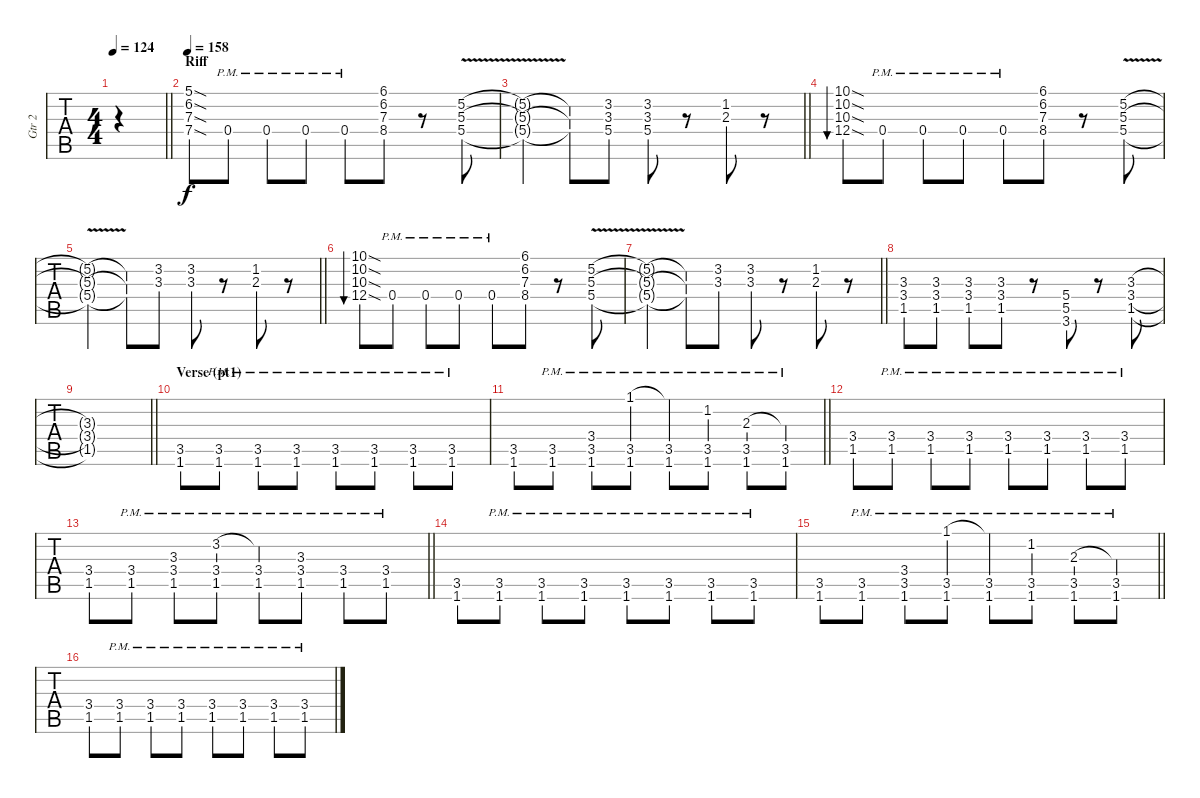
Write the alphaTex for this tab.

\track ("Gtr 2" "Gtr 2") {instrument distortionguitar}
\staff {tabs}
\tuning (E4 B3 G3 D3 A2 E2) {hide}
\ts (4 4)
\tempo 124
\clef g2
\barLineRight lightlight
\ks c
|
\section ("" "Riff")
\tempo 158
(5.1{sod} 6.2{sod} 7.3{sod} 7.4{sod}).8 0.4{pm}.8 0.4{pm}.8 0.4{pm}.8 0.4{pm}.8 (6.1 6.2 7.3 8.4).8 r.8 (5.2{v} 5.3{v} 5.4{v}).8 |
\barLineRight lightlight
(5.2{t} 5.3{t} 5.4{t}).4 (5.2{t} 5.3{t} 5.4{t}).8 (3.2 3.3 5.4).8 (3.2 3.3 5.4).8 r.8 (1.2 2.3).8 r.8 |
(10.1{sod} 10.2{sod} 10.3{sod} 12.4{sod}).8{bu 60} 0.4{pm}.8 0.4{pm}.8 0.4{pm}.8 0.4{pm}.8 (6.1 6.2 7.3 8.4).8 r.8 (5.2{v} 5.3{v} 5.4{v}).8 |
\barLineRight lightlight
(5.2{t} 5.3{t} 5.4{t}).4 (5.2{t} 5.3{t} 5.4{t}).8 (3.2 3.3).8 (3.2 3.3).8 r.8 (1.2 2.3).8 r.8 |
(10.1{sod} 10.2{sod} 10.3{sod} 12.4{sod}).8{bu 60} 0.4{pm}.8 0.4{pm}.8 0.4{pm}.8 0.4{pm}.8 (6.1 6.2 7.3 8.4).8 r.8 (5.2{v} 5.3{v} 5.4{v}).8 |
\barLineRight lightlight
(5.2{t} 5.3{t} 5.4{t}).4 (5.2{t} 5.3{t} 5.4{t}).8 (3.2 3.3).8 (3.2 3.3).8 r.8 (1.2 2.3).8 r.8 |
(3.3 3.4 1.5).8 (3.3 3.4 1.5).8 (3.3 3.4 1.5).8 (3.3 3.4 1.5).8 r.8 (5.4 5.5 3.6).8 r.8 (3.3 3.4 1.5).8 |
\barLineRight lightlight
(3.3{t} 3.4{t} 1.5{t}).1 |
\section ("" "Verse (pt1)")
(3.5 1.6).8 (3.5{pm} 1.6{pm}).8 (3.5{pm} 1.6{pm}).8 (3.5{pm} 1.6{pm}).8 (3.5{pm} 1.6{pm}).8 (3.5{pm} 1.6{pm}).8 (3.5{pm} 1.6{pm}).8 (3.5{pm} 1.6{pm}).8 |
\barLineRight lightlight
(3.5 1.6).8 (3.5{pm} 1.6{pm}).8 (3.4 3.5{pm} 1.6{pm}).8 (1.1 3.5{pm} 1.6{pm}).8 (1.1{t} 3.5{pm} 1.6{pm}).8 (1.2 3.5{pm} 1.6{pm}).8 (2.3 3.5{pm} 1.6{pm}).8 (2.3{t} 3.5{pm} 1.6{pm}).8 |
(3.4 1.5).8 (3.4{pm} 1.5{pm}).8 (3.4{pm} 1.5{pm}).8 (3.4{pm} 1.5{pm}).8 (3.4{pm} 1.5{pm}).8 (3.4{pm} 1.5{pm}).8 (3.4{pm} 1.5{pm}).8 (3.4{pm} 1.5{pm}).8 |
\barLineRight lightlight
(3.4 1.5).8 (3.4{pm} 1.5{pm}).8 (3.3 3.4{pm} 1.5{pm}).8 (3.2 3.4{pm} 1.5{pm}).8 (3.2{t} 3.4{pm} 1.5{pm}).8 (3.3 3.4{pm} 1.5{pm}).8 (3.4{pm} 1.5{pm}).8 (3.4{pm} 1.5{pm}).8 |
(3.5 1.6).8 (3.5{pm} 1.6{pm}).8 (3.5{pm} 1.6{pm}).8 (3.5{pm} 1.6{pm}).8 (3.5{pm} 1.6{pm}).8 (3.5{pm} 1.6{pm}).8 (3.5{pm} 1.6{pm}).8 (3.5{pm} 1.6{pm}).8 |
\barLineRight lightlight
(3.5 1.6).8 (3.5{pm} 1.6{pm}).8 (3.4 3.5{pm} 1.6{pm}).8 (1.1 3.5{pm} 1.6{pm}).8 (1.1{t} 3.5{pm} 1.6{pm}).8 (1.2 3.5{pm} 1.6{pm}).8 (2.3 3.5{pm} 1.6{pm}).8 (2.3{t} 3.5{pm} 1.6{pm}).8 |
(3.4 1.5).8 (3.4{pm} 1.5{pm}).8 (3.4{pm} 1.5{pm}).8 (3.4{pm} 1.5{pm}).8 (3.4{pm} 1.5{pm}).8 (3.4{pm} 1.5{pm}).8 (3.4{pm} 1.5{pm}).8 (3.4{pm} 1.5{pm}).8
